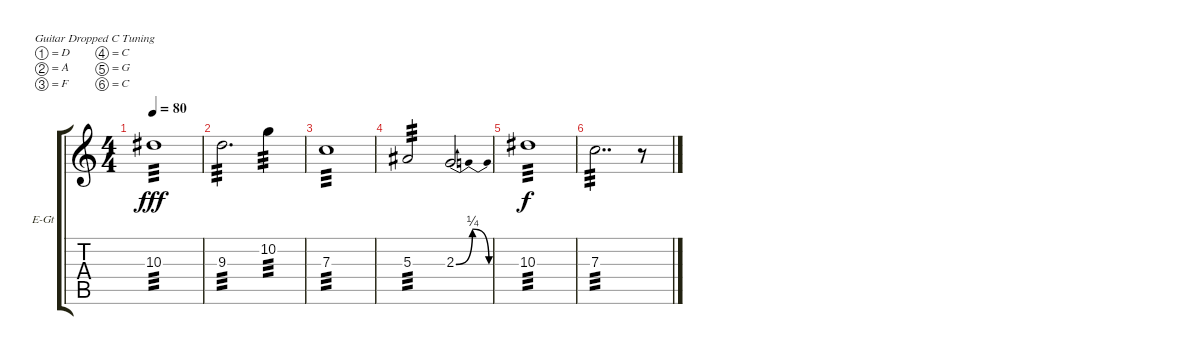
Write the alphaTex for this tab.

\defaultSystemsLayout 4
\bracketExtendMode groupsimilarinstruments
\firstSystemTrackNameOrientation horizontal
\otherSystemsTrackNameOrientation horizontal
\track ("Guitar l" "E-Gt") {instrument overdrivenguitar}
\staff {score tabs}
\tuning (D4 A3 F3 C3 G2 C2)
\ts (4 4)
\tempo 80
\clef g2
\ks c
10.3.1{tp 3 dy fff} |
9.3.2{d tp 3} 10.2.4{tp 3} |
7.3.1{tp 3} |
5.3.2{tp 3} 2.3{be (bendrelease 0 0 20.4 1 20.4 1 30 0)}.2 |
10.3.1{tp 3 dy f} |
7.3.2{dd tp 3} r.8
